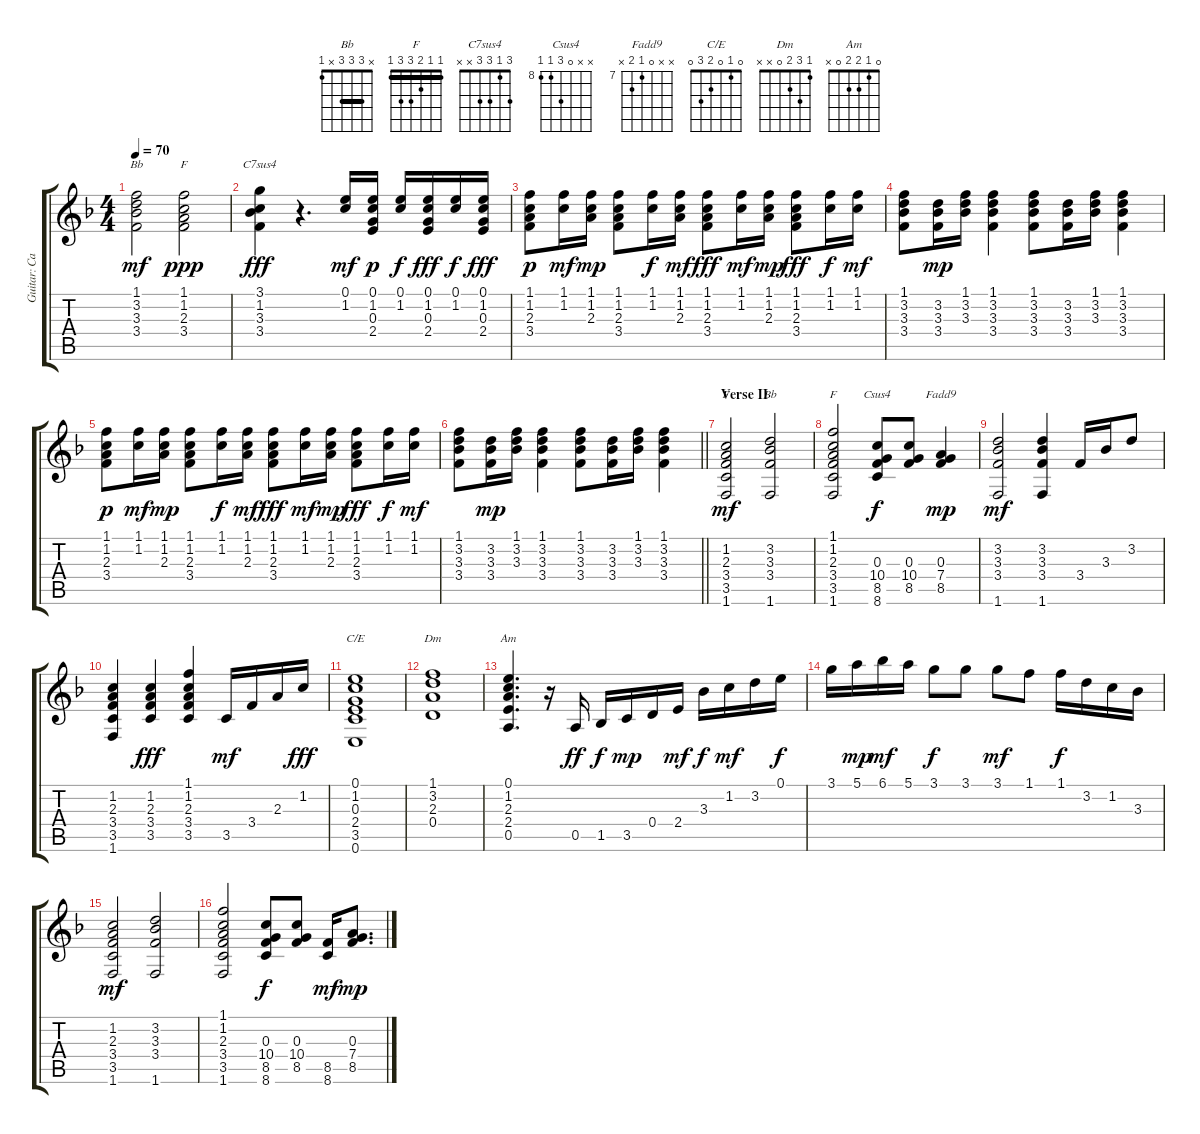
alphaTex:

\track ("Guitar: Caleb" "Guitar: Ca") {instrument electricguitarclean}
\staff {score tabs}
\tuning (E4 B3 G3 D3 A2 E2) {hide}
\chord ("Bb" 1 3 3 3 x x)
\chord ("F" 1 1 2 3 x x) {barre 1}
\chord ("C7sus4" 3 1 3 3 x x)
\chord ("F" x 1 2 3 3 1) {barre 1}
\chord ("Bb" x 3 3 3 x 1) {barre 3}
\chord ("F" 1 1 2 3 3 1) {barre 1}
\chord ("Csus4" x x 0 10 8 8) {firstfret 8}
\chord ("Fadd9" x x 0 7 8 x) {firstfret 7}
\chord ("C/E" 0 1 0 2 3 0)
\chord ("Dm" 1 3 2 0 x x)
\chord ("Am" 0 1 2 2 0 x)
\ts (4 4)
\tempo 70
\clef g2
\ks f
(1.1 3.2 3.3 3.4).2{ch "Bb" dy mf} (1.1 1.2 2.3 3.4).2{ch "F" dy ppp} |
(3.1 1.2 3.3 3.4).4{ch "C7sus4" dy fff} r.4{d} (0.1 1.2).16{dy mf} (0.1 1.2 0.3 2.4).16{dy p} (0.1 1.2).16{dy f} (0.1 1.2 0.3 2.4).16{dy fff} (0.1 1.2).16{dy f} (0.1 1.2 0.3 2.4).16{dy fff} |
(1.1 1.2 2.3 3.4).8{dy p} (1.1 1.2).16{dy mf} (1.1 1.2 2.3).16{dy mp} (1.1 1.2 2.3 3.4).8 (1.1 1.2).16{dy f} (1.1 1.2 2.3).16{dy mf} (1.1 1.2 2.3 3.4).8{dy fff} (1.1 1.2).16{dy mf} (1.1 1.2 2.3).16{dy mp} (1.1 1.2 2.3 3.4).8{dy fff} (1.1 1.2).16{dy f} (1.1 1.2).16{dy mf} |
(1.1 3.2 3.3 3.4).8 (3.2 3.3 3.4).16{dy mp} (1.1 3.2 3.3).16 (1.1 3.2 3.3 3.4).4 (1.1 3.2 3.3 3.4).8 (3.2 3.3 3.4).16 (1.1 3.2 3.3).16 (1.1 3.2 3.3 3.4).4 |
(1.1 1.2 2.3 3.4).8{dy p} (1.1 1.2).16{dy mf} (1.1 1.2 2.3).16{dy mp} (1.1 1.2 2.3 3.4).8 (1.1 1.2).16{dy f} (1.1 1.2 2.3).16{dy mf} (1.1 1.2 2.3 3.4).8{dy fff} (1.1 1.2).16{dy mf} (1.1 1.2 2.3).16{dy mp} (1.1 1.2 2.3 3.4).8{dy fff} (1.1 1.2).16{dy f} (1.1 1.2).16{dy mf} |
\barLineRight lightlight
(1.1 3.2 3.3 3.4).8 (3.2 3.3 3.4).16{dy mp} (1.1 3.2 3.3).16 (1.1 3.2 3.3 3.4).4 (1.1 3.2 3.3 3.4).8 (3.2 3.3 3.4).16 (1.1 3.2 3.3).16 (1.1 3.2 3.3 3.4).4 |
\section ("" "Verse II")
(1.2 2.3 3.4 3.5 1.6).2{ch "F" dy mf} (3.2 3.3 3.4 1.6).2{ch "Bb"} |
(1.1 1.2 2.3 3.4 3.5 1.6).2{ch "F"} (0.3 10.4 8.5 8.6).8{ch "Csus4" dy f} (0.3 10.4 8.5).8 (0.3 7.4 8.5).4{ch "Fadd9" dy mp} |
(3.2 3.3 3.4 1.6).2{dy mf} (3.2 3.3 3.4 1.6).4 3.4.16 3.3.16 3.2.8 |
(1.2 2.3 3.4 3.5 1.6).4 (1.2 2.3 3.4 3.5).4{dy fff} (1.1 1.2 2.3 3.4 3.5).4 3.5.16{dy mf} 3.4.16 2.3.16 1.2.16{dy fff} |
(0.1 1.2 0.3 2.4 3.5 0.6).1{ch "C/E"} |
(1.1 3.2 2.3 0.4).1{ch "Dm"} |
(0.1 1.2 2.3 2.4 0.5).4{d ch "Am"} r.16 0.5.16{dy ff} 1.5.16{dy f} 3.5.16{dy mp} 0.4.16 2.4.16{dy mf} 3.3.16{dy f} 1.2.16{dy mf} 3.2.16 0.1.16{dy f} |
3.1.16 5.1.16{dy mp} 6.1.16{dy mf} 5.1.16 3.1.8{dy f} 3.1.8 3.1.8{dy mf} 1.1.8 1.1.16{dy f} 3.2.16 1.2.16 3.3.16 |
(1.2 2.3 3.4 3.5 1.6).2{dy mf} (3.2 3.3 3.4 1.6).2 |
(1.1 1.2 2.3 3.4 3.5 1.6).2 (0.3 10.4 8.5 8.6).8{dy f} (0.3 10.4 8.5).8 (8.5 8.6).16{dy mf} (0.3 7.4 8.5).8{d dy mp}
